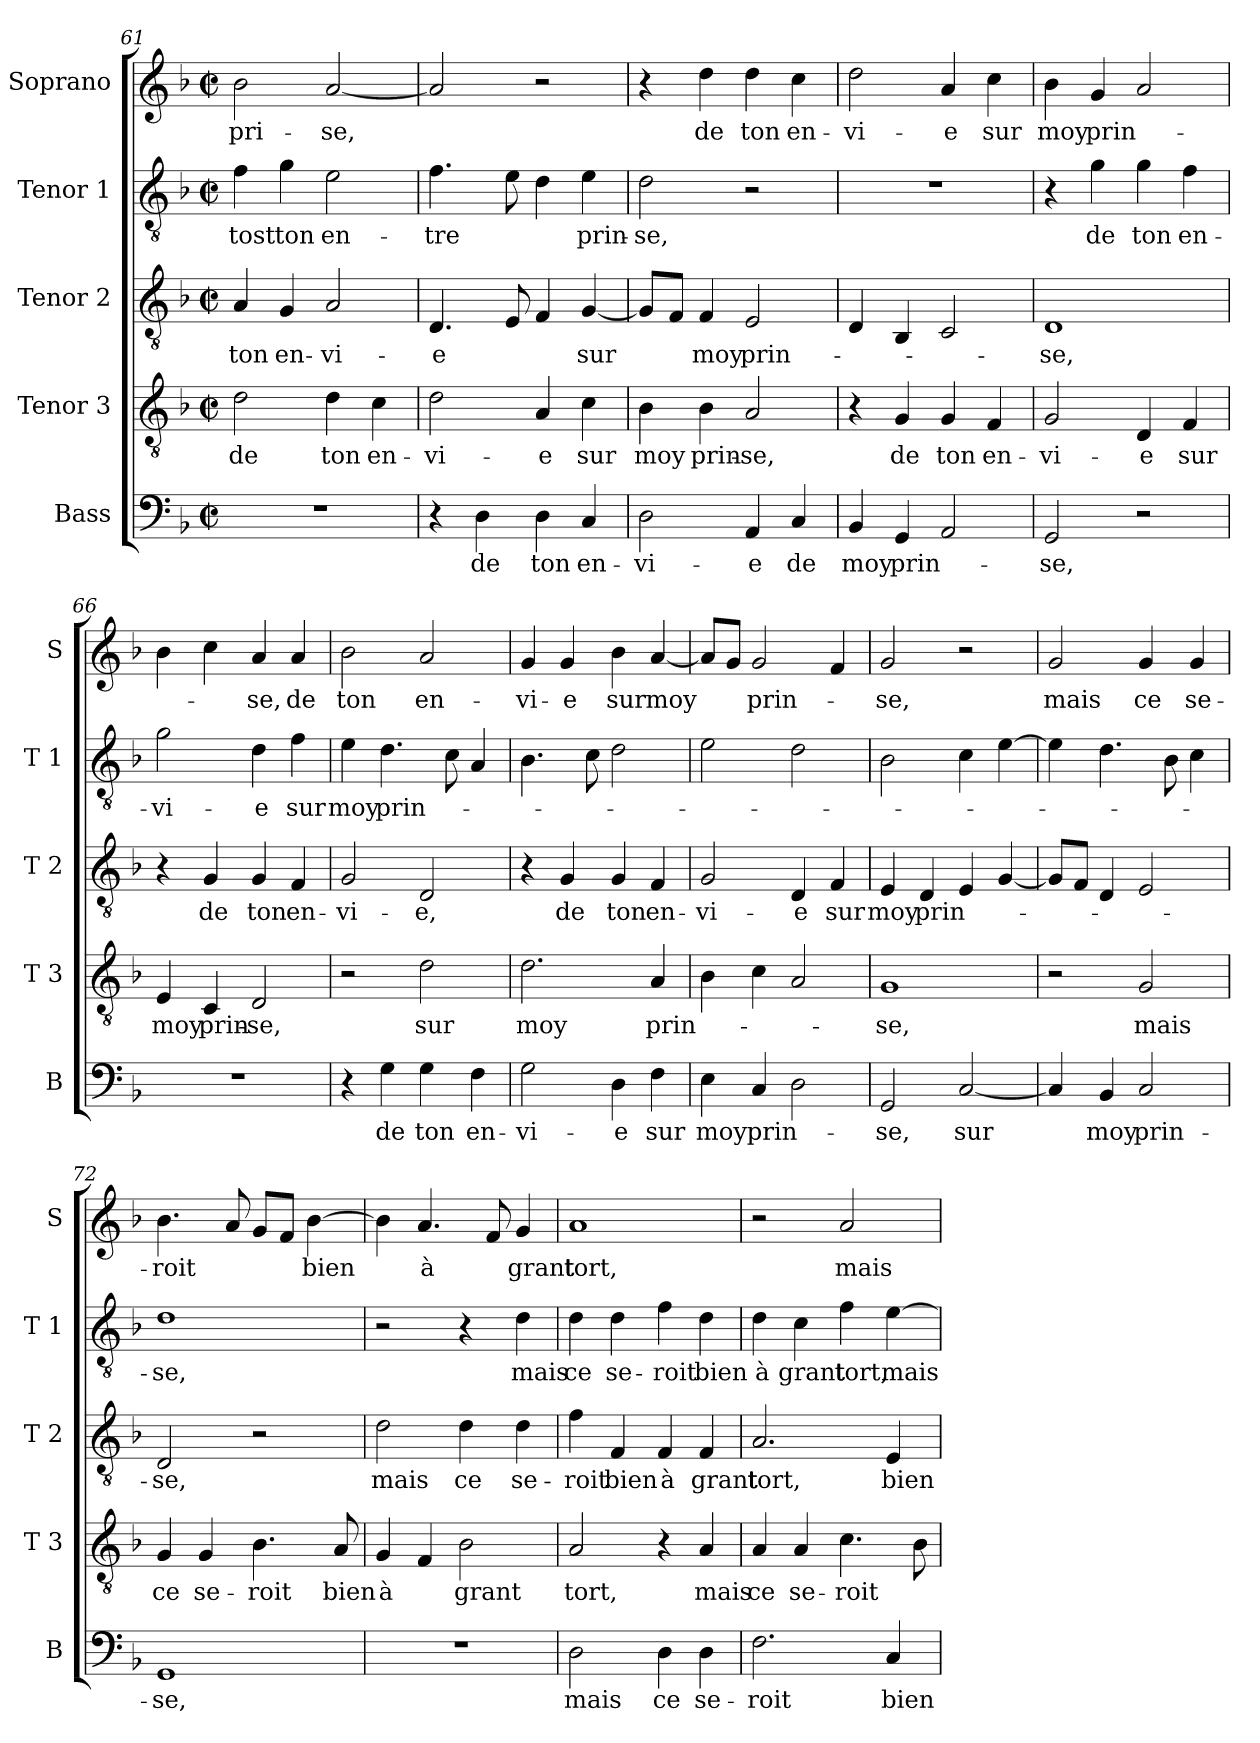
**kern	**text	**kern	**text	**kern	**text	**kern	**text	**kern	**text
*part5	*part5	*part4	*part4	*part3	*part3	*part2	*part2	*part1	*part1
*staff5	*staff5	*staff4	*staff4	*staff3	*staff3	*staff2	*staff2	*staff1	*staff1
*I"Bass	*	*I"Tenor 3	*	*I"Tenor 2	*	*I"Tenor 1	*	*I"Soprano	*
*I'B	*	*I'T 3	*	*I'T 2	*	*I'T 1	*	*I'S	*
*clefF4	*	*clefGv2	*	*clefGv2	*	*clefGv2	*	*clefG2	*
*k[b-]	*	*k[b-]	*	*k[b-]	*	*k[b-]	*	*k[b-]	*
*F:	*	*F:	*	*F:	*	*F:	*	*F:	*
*M2/2	*	*M2/2	*	*M2/2	*	*M2/2	*	*M2/2	*
*met(c|)	*	*met(c|)	*	*met(c|)	*	*met(c|)	*	*met(c|)	*
=61	=61	=61	=61	=61	=61	=61	=61	=61	=61
1r	.	2d\	de	4A/	ton	4f\	tost	2b-\	-pri-
.	.	.	.	4G/	en-	4g\	ton	.	.
.	.	4d\	ton	2A/	-vi-	2e\	en-	[2a/	-se,
.	.	4c\	en-	.	.	.	.	.	.
=62	=62	=62	=62	=62	=62	=62	=62	=62	=62
4r	.	2d\	-vi-	4.D/	-e	4.f\	-tre	2a/]	.
4D\	de	.	.	.	.	.	.	.	.
.	.	.	.	8E/	.	8e\	.	.	.
4D\	ton	4A/	-e	4F/	.	4d\	.	2r	.
4C/	en-	4c\	sur	[4G/	sur	4e\	prin-	.	.
=63	=63	=63	=63	=63	=63	=63	=63	=63	=63
2D\	-vi-	4B-\	moy	8G/L]	.	2d\	-se,	4r	.
.	.	.	.	8F/J	.	.	.	.	.
.	.	4B-\	prin-	4F/	moy	.	.	4dd\	de
4AA/	-e	2A/	-se,	2E/	prin-	2r	.	4dd\	ton
4C/	de	.	.	.	.	.	.	4cc\	en-
=64	=64	=64	=64	=64	=64	=64	=64	=64	=64
4BB-/	moy	4r	.	4D/	.	1r	.	2dd\	-vi-
4GG/	prin-	4G/	de	4BB-/	.	.	.	.	.
2AA/	.	4G/	ton	2C/	.	.	.	4a/	-e
.	.	4F/	en-	.	.	.	.	4cc\	sur
=65	=65	=65	=65	=65	=65	=65	=65	=65	=65
2GG/	-se,	2G/	-vi-	1D	-se,	4r	.	4b-\	moy
.	.	.	.	.	.	4g\	de	4g/	prin-
2r	.	4D/	-e	.	.	4g\	ton	2a/	.
.	.	4F/	sur	.	.	4f\	en-	.	.
!!LO:PB:g=z
=66	=66	=66	=66	=66	=66	=66	=66	=66	=66
1r	.	4E/	moy	4r	.	2g\	-vi-	4b-\	.
.	.	4C/	prin-	4G/	de	.	.	4cc\	.
.	.	2D/	-se,	4G/	ton	4d\	-e	4a/	-se,
.	.	.	.	4F/	en-	4f\	sur	4a/	de
=67	=67	=67	=67	=67	=67	=67	=67	=67	=67
4r	.	2r	.	2G/	-vi-	4e\	moy	2b-\	ton
4G\	de	.	.	.	.	4.d\	prin-	.	.
4G\	ton	2d\	sur	2D/	-e,	.	.	2a/	en-
.	.	.	.	.	.	8c\	.	.	.
4F\	en-	.	.	.	.	4A/	.	.	.
=68	=68	=68	=68	=68	=68	=68	=68	=68	=68
2G\	-vi-	2.d\	moy	4r	.	4.B-\	.	4g/	-vi-
.	.	.	.	4G/	de	.	.	4g/	-e
.	.	.	.	.	.	8c\	.	.	.
4D\	-e	.	.	4G/	ton	2d\	.	4b-\	sur
4F\	sur	4A/	prin-	4F/	en-	.	.	[4a/	moy
=69	=69	=69	=69	=69	=69	=69	=69	=69	=69
4E\	moy	4B-\	.	2G/	-vi-	2e\	.	8a/L]	.
.	.	.	.	.	.	.	.	8g/J	.
4C/	prin-	4c\	.	.	.	.	.	2g/	prin-
2D\	.	2A/	.	4D/	-e	2d\	.	.	.
.	.	.	.	4F/	sur	.	.	4f/	.
=70	=70	=70	=70	=70	=70	=70	=70	=70	=70
2GG/	-se,	1G	-se,	4E/	moy	2B-\	.	2g/	-se,
.	.	.	.	4D/	prin-	.	.	.	.
[2C/	sur	.	.	4E/	.	4c\	.	2r	.
.	.	.	.	[4G/	.	[4e\	.	.	.
=71	=71	=71	=71	=71	=71	=71	=71	=71	=71
4C/]	.	2r	.	8G/L]	.	4e\]	.	2g/	mais
.	.	.	.	8F/J	.	.	.	.	.
4BB-/	moy	.	.	4D/	.	4.d\	.	.	.
2C/	prin-	2G/	mais	2E/	.	.	.	4g/	ce
.	.	.	.	.	.	8B-\	.	.	.
.	.	.	.	.	.	4c\	.	4g/	se-
!!LO:LB:g=z
=72	=72	=72	=72	=72	=72	=72	=72	=72	=72
1GG	-se,	4G/	ce	2D/	-se,	1d	-se,	4.b-\	-roit
.	.	4G/	se-	.	.	.	.	.	.
.	.	.	.	.	.	.	.	8a/	.
.	.	4.B-\	-roit	2r	.	.	.	8g/L	.
.	.	.	.	.	.	.	.	8f/J	.
.	.	.	.	.	.	.	.	[4b-\	bien
.	.	8A/	bien	.	.	.	.	.	.
=73	=73	=73	=73	=73	=73	=73	=73	=73	=73
1r	.	4G/	à	2d\	mais	2r	.	4b-\]	.
.	.	4F/	.	.	.	.	.	4.a/	à
.	.	2B-\	grant	4d\	ce	4r	.	.	.
.	.	.	.	.	.	.	.	8f/	.
.	.	.	.	4d\	se-	4d\	mais	4g/	grant
=74	=74	=74	=74	=74	=74	=74	=74	=74	=74
2D\	mais	2A/	tort,	4f\	-roit	4d\	ce	1a	tort,
.	.	.	.	4F/	bien	4d\	se-	.	.
4D\	ce	4r	.	4F/	à	4f\	-roit	.	.
4D\	se-	4A/	mais	4F/	grant	4d\	bien	.	.
=75	=75	=75	=75	=75	=75	=75	=75	=75	=75
2.F\	-roit	4A/	ce	2.A/	tort,	4d\	à	2r	.
.	.	4A/	se-	.	.	4c\	grant	.	.
.	.	4.c\	-roit	.	.	4f\	tort,	2a/	mais
4C/	bien	.	.	4E/	bien	[4e\	mais	.	.
.	.	8B-\	.	.	.	.	.	.	.
=	=	=	=	=	=	=	=	=	=
*-	*-	*-	*-	*-	*-	*-	*-	*-	*-
